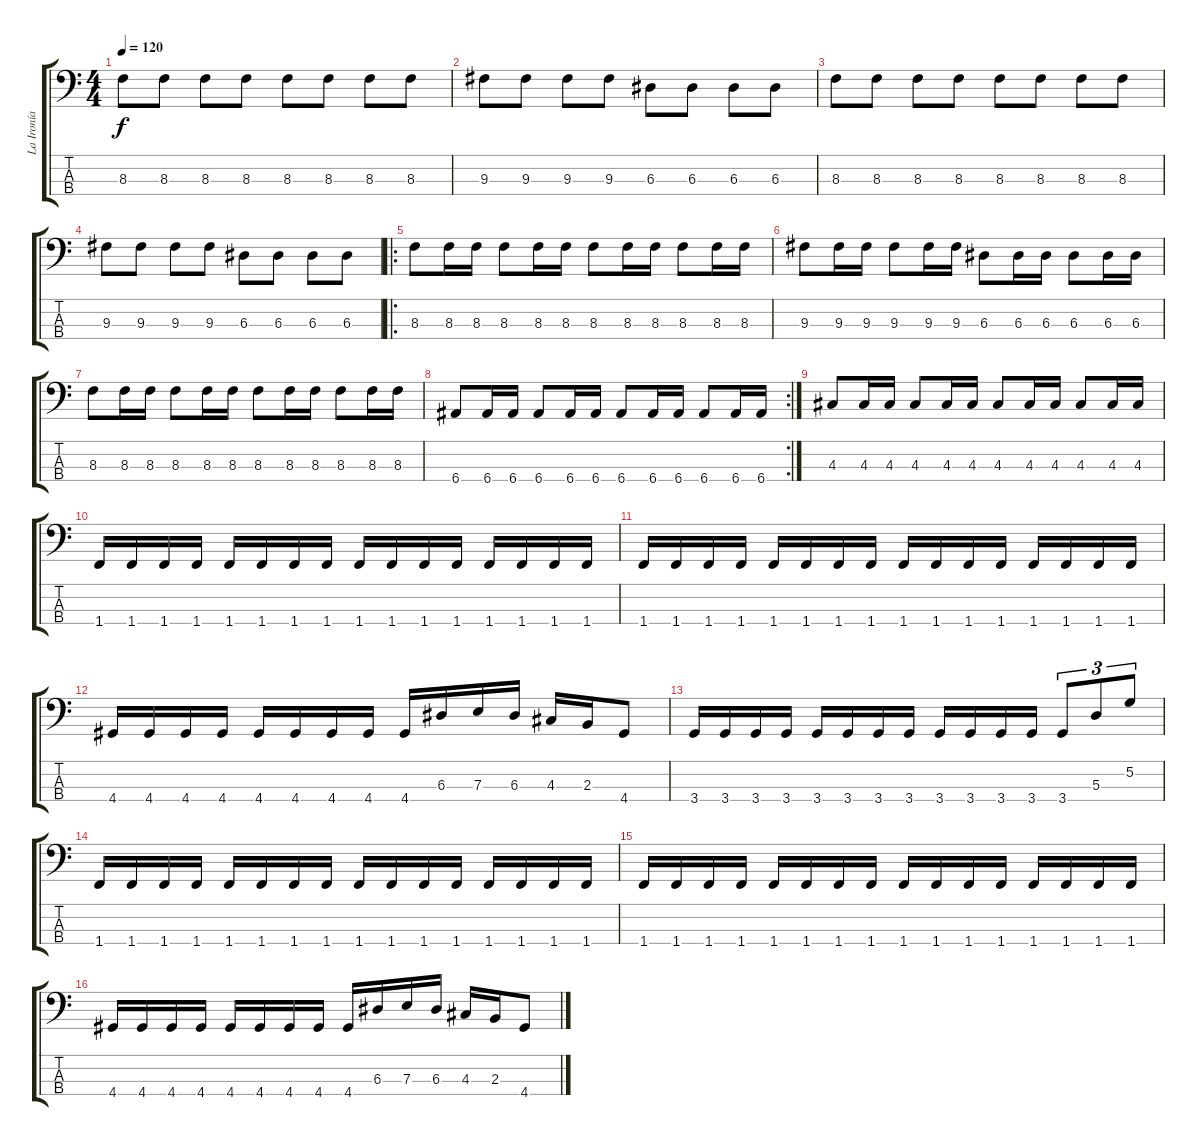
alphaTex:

\track ("La Ironía Fist" "La Ironía ") {instrument electricbassfinger}
\staff {score tabs}
\tuning (G2 D2 A1 E1) {hide}
\ts (4 4)
\tempo 120
\clef f4
\ks c
8.3.8{dy f} 8.3.8 8.3.8 8.3.8 8.3.8 8.3.8 8.3.8 8.3.8 |
9.3.8 9.3.8 9.3.8 9.3.8 6.3.8 6.3.8 6.3.8 6.3.8 |
8.3.8 8.3.8 8.3.8 8.3.8 8.3.8 8.3.8 8.3.8 8.3.8 |
9.3.8 9.3.8 9.3.8 9.3.8 6.3.8 6.3.8 6.3.8 6.3.8 |
\ro
8.3.8 8.3.16 8.3.16 8.3.8 8.3.16 8.3.16 8.3.8 8.3.16 8.3.16 8.3.8 8.3.16 8.3.16 |
9.3.8 9.3.16 9.3.16 9.3.8 9.3.16 9.3.16 6.3.8 6.3.16 6.3.16 6.3.8 6.3.16 6.3.16 |
8.3.8 8.3.16 8.3.16 8.3.8 8.3.16 8.3.16 8.3.8 8.3.16 8.3.16 8.3.8 8.3.16 8.3.16 |
\rc 2
6.4.8 6.4.16 6.4.16 6.4.8 6.4.16 6.4.16 6.4.8 6.4.16 6.4.16 6.4.8 6.4.16 6.4.16 |
4.3.8 4.3.16 4.3.16 4.3.8 4.3.16 4.3.16 4.3.8 4.3.16 4.3.16 4.3.8 4.3.16 4.3.16 |
1.4.16 1.4.16 1.4.16 1.4.16 1.4.16 1.4.16 1.4.16 1.4.16 1.4.16 1.4.16 1.4.16 1.4.16 1.4.16 1.4.16 1.4.16 1.4.16 |
1.4.16 1.4.16 1.4.16 1.4.16 1.4.16 1.4.16 1.4.16 1.4.16 1.4.16 1.4.16 1.4.16 1.4.16 1.4.16 1.4.16 1.4.16 1.4.16 |
4.4.16 4.4.16 4.4.16 4.4.16 4.4.16 4.4.16 4.4.16 4.4.16 4.4.16 6.3.16 7.3.16 6.3.16 4.3.16 2.3.16 4.4.8 |
3.4.16 3.4.16 3.4.16 3.4.16 3.4.16 3.4.16 3.4.16 3.4.16 3.4.16 3.4.16 3.4.16 3.4.16 3.4.8{tu (3 2)} 5.3.8{tu (3 2)} 5.2.8{tu (3 2)} |
1.4.16 1.4.16 1.4.16 1.4.16 1.4.16 1.4.16 1.4.16 1.4.16 1.4.16 1.4.16 1.4.16 1.4.16 1.4.16 1.4.16 1.4.16 1.4.16 |
1.4.16 1.4.16 1.4.16 1.4.16 1.4.16 1.4.16 1.4.16 1.4.16 1.4.16 1.4.16 1.4.16 1.4.16 1.4.16 1.4.16 1.4.16 1.4.16 |
4.4.16 4.4.16 4.4.16 4.4.16 4.4.16 4.4.16 4.4.16 4.4.16 4.4.16 6.3.16 7.3.16 6.3.16 4.3.16 2.3.16 4.4.8
